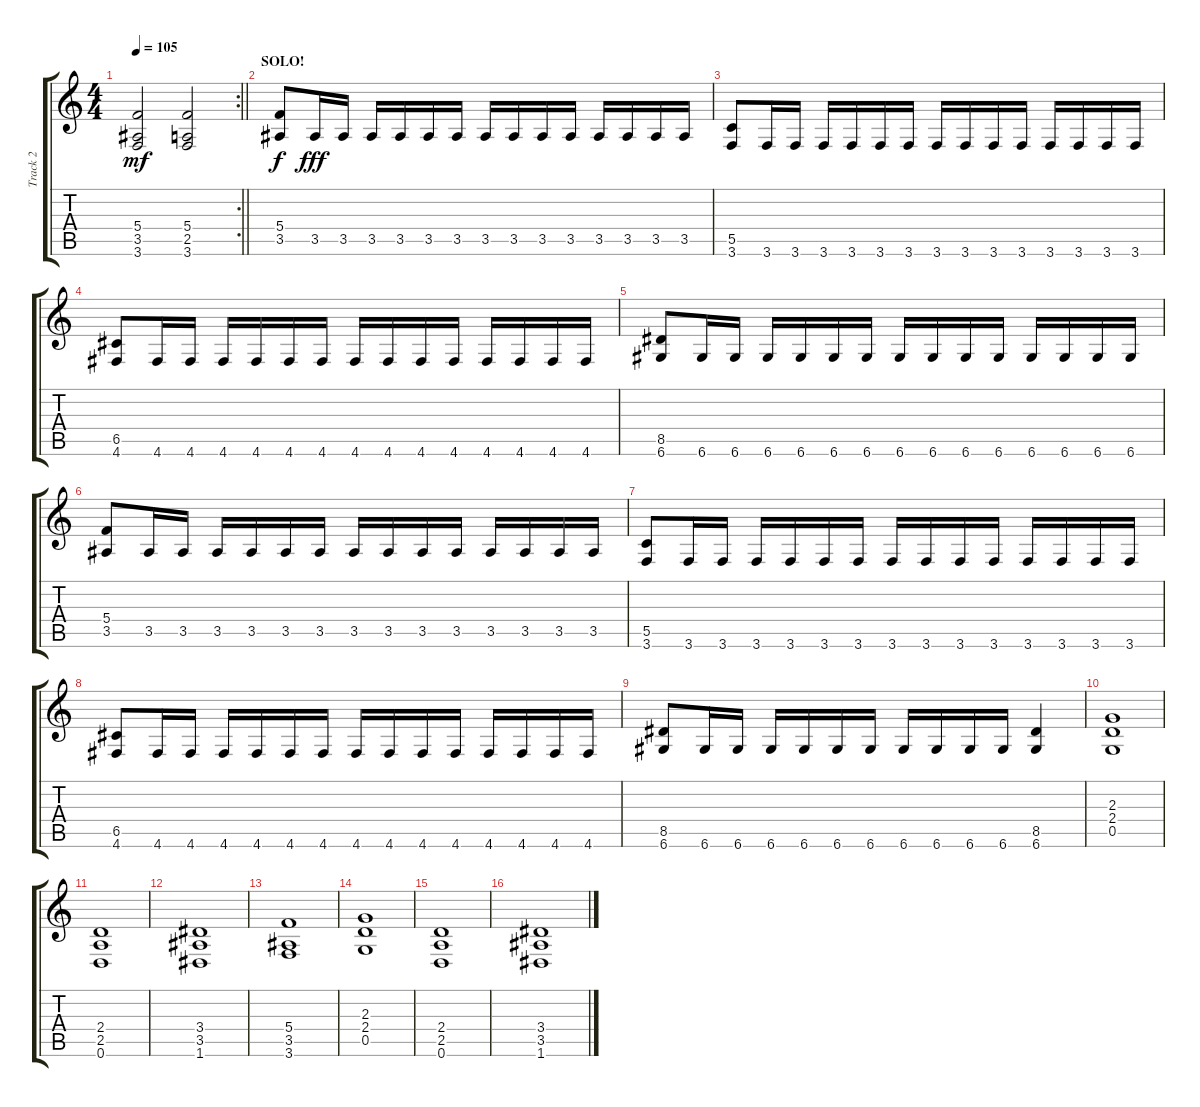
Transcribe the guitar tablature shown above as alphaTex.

\track ("Track 2" "Track 2") {instrument acousticguitarsteel}
\staff {score tabs}
\tuning (D4 A3 F3 C3 G2 D2) {hide}
\rc 2
\ts (4 4)
\tempo 105
\clef g2
\barLineRight lightlight
\ks c
(5.4 3.5 3.6).2{dy mf} (5.4 2.5 3.6).2 |
\section ("" "SOLO!")
(5.4 3.5).8{dy f volume 14 instrument distortionguitar} 3.5.16{dy fff} 3.5.16 3.5.16 3.5.16 3.5.16 3.5.16 3.5.16 3.5.16 3.5.16 3.5.16 3.5.16 3.5.16 3.5.16 3.5.16 |
(5.5 3.6).8 3.6.16 3.6.16 3.6.16 3.6.16 3.6.16 3.6.16 3.6.16 3.6.16 3.6.16 3.6.16 3.6.16 3.6.16 3.6.16 3.6.16 |
(6.5 4.6).8 4.6.16 4.6.16 4.6.16 4.6.16 4.6.16 4.6.16 4.6.16 4.6.16 4.6.16 4.6.16 4.6.16 4.6.16 4.6.16 4.6.16 |
(8.5 6.6).8 6.6.16 6.6.16 6.6.16 6.6.16 6.6.16 6.6.16 6.6.16 6.6.16 6.6.16 6.6.16 6.6.16 6.6.16 6.6.16 6.6.16 |
(5.4 3.5).8 3.5.16 3.5.16 3.5.16 3.5.16 3.5.16 3.5.16 3.5.16 3.5.16 3.5.16 3.5.16 3.5.16 3.5.16 3.5.16 3.5.16 |
(5.5 3.6).8 3.6.16 3.6.16 3.6.16 3.6.16 3.6.16 3.6.16 3.6.16 3.6.16 3.6.16 3.6.16 3.6.16 3.6.16 3.6.16 3.6.16 |
(6.5 4.6).8 4.6.16 4.6.16 4.6.16 4.6.16 4.6.16 4.6.16 4.6.16 4.6.16 4.6.16 4.6.16 4.6.16 4.6.16 4.6.16 4.6.16 |
(8.5 6.6).8 6.6.16 6.6.16 6.6.16 6.6.16 6.6.16 6.6.16 6.6.16 6.6.16 6.6.16 6.6.16 (8.5 6.6).4 |
(2.3 2.4 0.5).1 |
(2.4 2.5 0.6).1 |
(3.4 3.5 1.6).1 |
(5.4 3.5 3.6).1 |
(2.3 2.4 0.5).1 |
(2.4 2.5 0.6).1 |
(3.4 3.5 1.6).1
